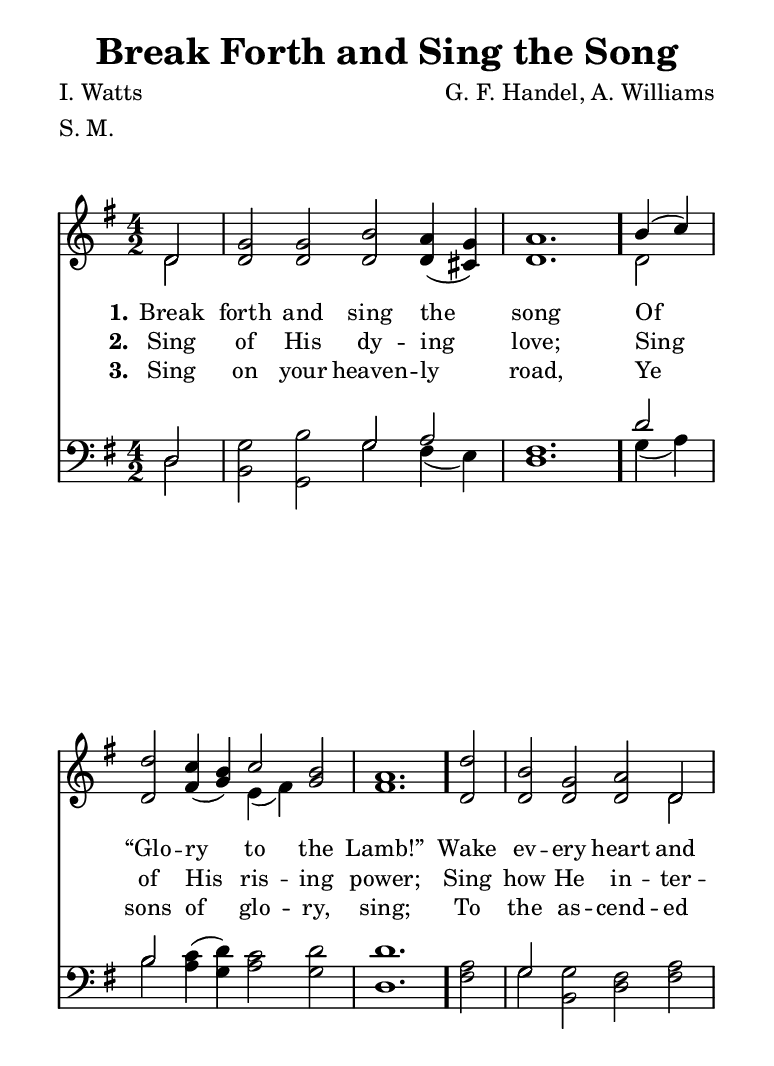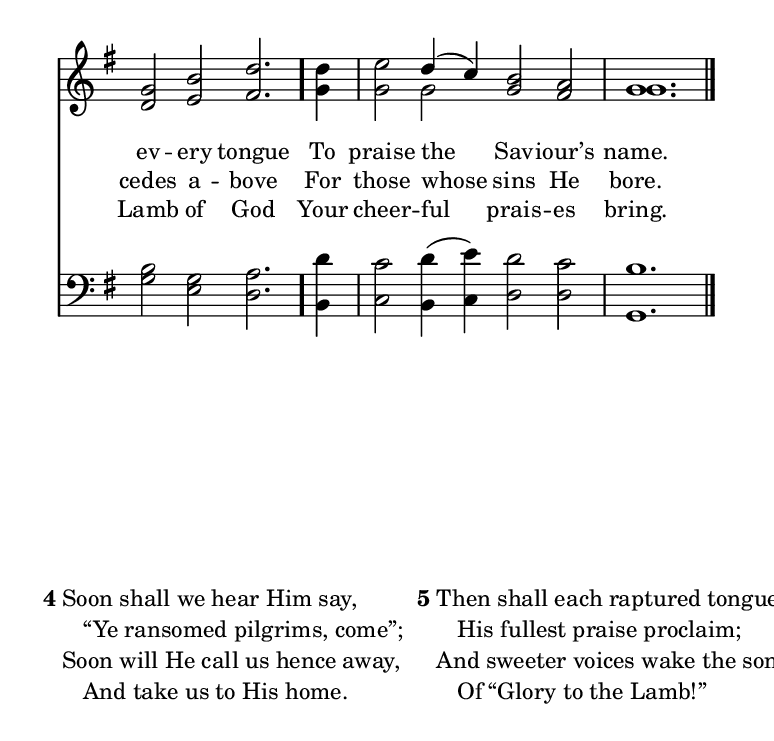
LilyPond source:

\include "common/global.ily"
\paper {
  \include "common/paper.ily"
  ragged-last-bottom = ##t
  systems-per-page = ##f
  % shrink space before markup verses to fit next hymn on same page
  score-markup-spacing.padding = 2
  score-markup-spacing.basic-distance = 2
  system-system-spacing.padding = 2
  system-system-spacing.basic-distance = 2
}

\header{
  hymnnumber = "150"
  title = "Break Forth and Sing the Song"
  tunename = "St. Thomas"
  meter = "S. M."
  poet = "I. Watts"
  composer = "G. F. Handel, A. Williams" % http://hymnary.org/tune/st_thomas_williams
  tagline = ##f
}

global = {
  \include "common/overrides.ily"
  \override Staff.TimeSignature.style = #'numbered
  \time 4/2
  \override Score.MetronomeMark.transparent = ##t % hide all fermata changes too
  \tempo 2=80
  \key g \major
  \partial 2
  \autoBeamOff
}

notesSoprano = {
\global
\relative c' {

  d2 | g g b a4( g) | a1.
  b4( c) | d2 c4( b) c2 b | a1.
  d2 | b g a d, | g b d2.
  d4 | e2 d4( c) b2 a | g1.

  \bar "|."

}
}

notesAlto = {
\global
\relative e' {

  d2 | d d d d4( cis) | d1.
  d2 | d fis4( g) e( fis) g2 | fis1.
  d2 | d d d d | d e fis2.
  g4 | g2 g g fis | g1.

}
}

notesTenor = {
\global
\relative a, {

  d2 | g b g a | fis1.
  d'2 | b c4( d) c2 d | d1.
  a2 | g g fis a | b g a2.
  d4 | c2 d4( e) d2 c | b1.

}
}

notesBass = {
\global
\relative f {

  d2 | b g g' fis4( e) | d1.
  g4( a) | b2 a4( g) a2 g | d1.
  fis2 | g b, d fis | g e d2.
  b4 | c2 b4( c) d2 d | g,1.

}
}

wordsA = \lyricmode {
\set stanza = "1."

Break forth and sing the song \bar "."
Of “Glo -- ry to the Lamb!” \bar "."
Wake ev -- ery heart and ev -- ery tongue \bar "."
To praise the Sav -- iour’s name. \bar "."

}

wordsB = \lyricmode {
\set stanza = "2."

Sing of His dy -- ing love;
Sing of His ris -- ing power;
Sing how He in -- ter -- cedes a -- bove
For those whose sins He bore.

}

wordsC = \lyricmode {
\set stanza = "3."

Sing on your heaven -- ly road,
Ye sons of glo -- ry, sing;
To the as -- cend -- ed Lamb of God
Your cheer -- ful prais -- es bring.

}

wordsD = \markuplist {

\line { Soon shall we hear Him say, }
\line { { \hspace #2 } “Ye ransomed pilgrims, come”; }
\line { Soon will He call us hence away, }
\line { { \hspace #2 } And take us to His home. }

}

wordsE = \markuplist {

\line { Then shall each raptured tongue }
\line { { \hspace #2 } His fullest praise proclaim; }
\line { And sweeter voices wake the song }
\line { { \hspace #2 } Of “Glory to the Lamb!” }

}

\score {
  \context ChoirStaff <<
    \context Staff = upper <<
      \set Staff.autoBeaming = ##f
      \set ChoirStaff.systemStartDelimiter = #'SystemStartBar
      \set ChoirStaff.printPartCombineTexts = ##f
      \partcombine #'(2 . 11) \notesSoprano \notesAlto
      \context NullVoice = sopranos { \voiceOne << \notesSoprano >> }
      \context Lyrics = one   \lyricsto sopranos \wordsA
      \context Lyrics = two   \lyricsto sopranos \wordsB
      \context Lyrics = three \lyricsto sopranos \wordsC
    >>
    \context Staff = men <<
      \set Staff.autoBeaming = ##f
      \clef bass
      \set ChoirStaff.printPartCombineTexts = ##f
      \partcombine #'(2 . 11) \notesTenor \notesBass
    >>
  >>
  \layout {
    \include "common/layout.ily"
  }
  #(cond ((ly:get-option 'eog-midi-permitted) #{ \midi{
    \include "common/midi.ily"
  } #}))
}

\noPageBreak

\markup { \fill-line {
  \hspace #0.1
  \line{ \bold 4 \column { \wordsD } }
  \hspace #0.1
  \line{ \bold 5 \column { \wordsE } }
  \hspace #0.1
} }

\version "2.19.49"  % necessary for upgrading to future LilyPond versions.

% vi:set et ts=2 sw=2 ai nocindent syntax=lilypond:
